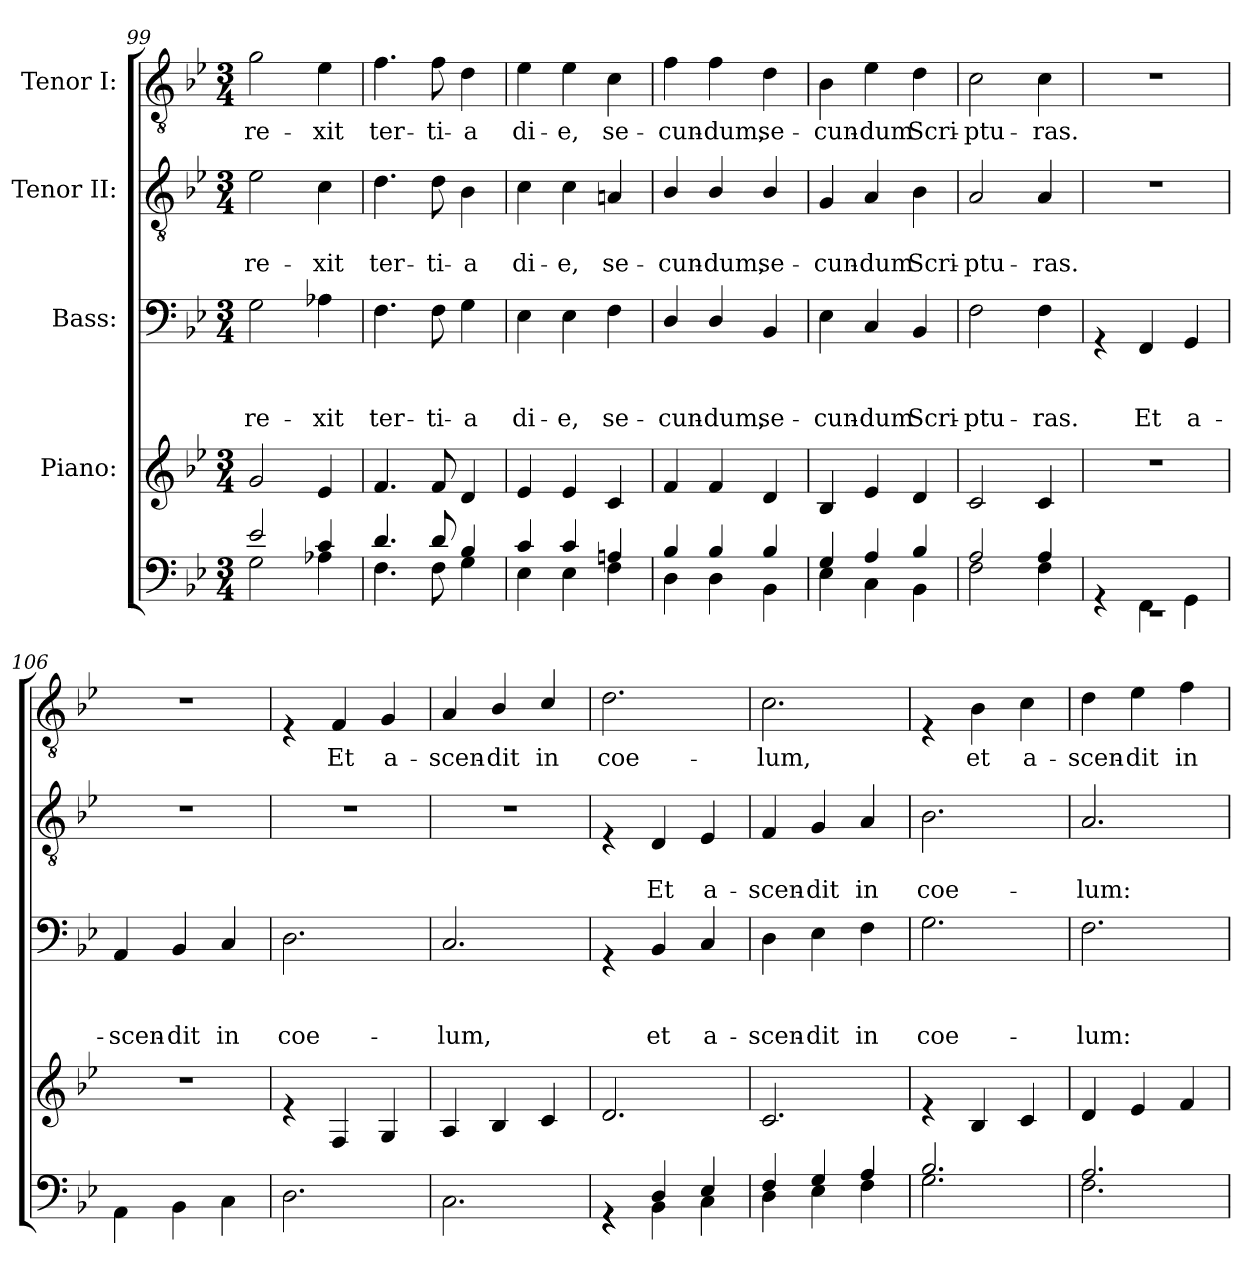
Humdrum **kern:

**kern	**kern	**kern	**text	**text	**text	**kern	**text	**text	**kern	**text
*part5	*part4	*part3	*part3	*part3	*part3	*part2	*part2	*part2	*part1	*part1
*staff5	*staff4	*staff3	*staff3	*staff3	*staff3	*staff2	*staff2	*staff2	*staff1	*staff1
*	*I"Piano:	*I"Bass:	*	*	*	*I"Tenor II:	*	*	*I"Tenor I:	*
*clefF4	*clefG2	*clefF4	*	*	*	*clefGv2	*	*	*clefGv2	*
*k[b-e-]	*k[b-e-]	*k[b-e-]	*	*	*	*k[b-e-]	*	*	*k[b-e-]	*
*B-:	*B-:	*B-:	*	*	*	*B-:	*	*	*B-:	*
*M3/4	*M3/4	*M3/4	*	*	*	*M3/4	*	*	*M3/4	*
=99	=99	=99	=99	=99	=99	=99	=99	=99	=99	=99
*^	*	*	*	*	*	*	*	*	*	*
!	!	!	!	!	!	!LO:LY:b	!	!	!LO:LY:b	!	!LO:LY:b
2e-/	2G\	2g/	2G\	.	.	-re-	2e-\	.	-re-	2g\	-re-
!	!	!	!	!	!	!LO:LY:b	!	!	!LO:LY:b	!	!LO:LY:b
4c/	4A-X\	4e-/	4A-X\	.	.	-xit	4c\	.	-xit	4e-\	-xit
=100	=100	=100	=100	=100	=100	=100	=100	=100	=100	=100	=100
!	!	!	!	!	!	!LO:LY:b	!	!	!LO:LY:b	!	!LO:LY:b
4.d/	4.F\	4.f/	4.F\	.	.	ter-	4.d\	.	ter-	4.f\	ter-
!	!	!	!	!	!	!LO:LY:b	!	!	!LO:LY:b	!	!LO:LY:b
8d/	8F\	8f/	8F\	.	.	-ti-	8d\	.	-ti-	8f\	-ti-
!	!	!	!	!	!	!LO:LY:b	!	!	!LO:LY:b	!	!LO:LY:b
4B-/	4G\	4d/	4G\	.	.	-a	4B-\	.	-a	4d\	-a
!!LO:LB:g=z
=101	=101	=101	=101	=101	=101	=101	=101	=101	=101	=101	=101
!	!	!	!	!	!	!LO:LY:b	!	!	!LO:LY:b	!	!LO:LY:b
4c/	4E-\	4e-/	4E-\	.	.	di-	4c\	.	di-	4e-\	di-
!	!	!	!	!	!	!LO:LY:b	!	!	!LO:LY:b	!	!LO:LY:b
4c/	4E-\	4e-/	4E-\	.	.	-e,	4c\	.	-e,	4e-\	-e,
!	!	!	!	!	!	!LO:LY:b	!	!	!LO:LY:b	!	!LO:LY:b
4Ani/	4F\	4c/	4F\	.	.	se-	4Ani/	.	se-	4c\	se-
=102	=102	=102	=102	=102	=102	=102	=102	=102	=102	=102	=102
!	!	!	!	!	!	!LO:LY:b	!	!	!LO:LY:b	!	!LO:LY:b
4B-/	4D\	4f/	4D/	.	.	-cun-	4B-/	.	-cun-	4f\	-cun-
!	!	!	!	!	!	!LO:LY:b	!	!	!LO:LY:b	!	!LO:LY:b
4B-/	4D\	4f/	4D/	.	.	-dum,	4B-/	.	-dum,	4f\	-dum,
!	!	!	!	!	!	!LO:LY:b	!	!	!LO:LY:b	!	!LO:LY:b
4B-/	4BB-\	4d/	4BB-/	.	.	se-	4B-/	.	se-	4d\	se-
=103	=103	=103	=103	=103	=103	=103	=103	=103	=103	=103	=103
!	!	!	!	!	!	!LO:LY:b	!	!	!LO:LY:b	!	!LO:LY:b
4G/	4E-\	4B-/	4E-\	.	.	-cun-	4G/	.	-cun-	4B-\	-cun-
!	!	!	!	!	!	!LO:LY:b	!	!	!LO:LY:b	!	!LO:LY:b
4A/	4C\	4e-/	4C/	.	.	-dum	4A/	.	-dum	4e-\	-dum
!	!	!	!	!	!	!LO:LY:b	!	!	!LO:LY:b	!	!LO:LY:b
4B-/	4BB-\	4d/	4BB-/	.	.	Scri-	4B-\	.	Scri-	4d\	Scri-
=104	=104	=104	=104	=104	=104	=104	=104	=104	=104	=104	=104
!	!	!	!	!	!	!LO:LY:b	!	!	!LO:LY:b	!	!LO:LY:b
2A/	2F\	2c/	2F\	.	.	-ptu-	2A/	.	-ptu-	2c\	-ptu-
!	!	!	!	!	!	!LO:LY:b	!	!	!LO:LY:b	!	!LO:LY:b
4A/	4F\	4c/	4F\	.	.	-ras.	4A/	.	-ras.	4c\	-ras.
=105	=105	=105	=105	=105	=105	=105	=105	=105	=105	=105	=105
2.rEE	4rGG	2.r	4rGG	.	.	.	2.r	.	.	2.r	.
!	!	!	!	!	!	!LO:LY:b	!	!	!	!	!
.	4FF\	.	4FF/	.	.	Et	.	.	.	.	.
!	!	!	!	!	!	!LO:LY:b	!	!	!	!	!
.	4GG\	.	4GG/	.	.	a-	.	.	.	.	.
=106	=106	=106	=106	=106	=106	=106	=106	=106	=106	=106	=106
!	!	!	!	!	!	!LO:LY:b	!	!	!	!	!
*v	*v	*	*	*	*	*	*	*	*	*	*
4AA\	2.r	4AA/	.	.	-scen-	2.r	.	.	2.r	.
!	!	!	!	!	!LO:LY:b	!	!	!	!	!
4BB-\	.	4BB-/	.	.	-dit	.	.	.	.	.
!	!	!	!	!	!LO:LY:b	!	!	!	!	!
4C\	.	4C/	.	.	in	.	.	.	.	.
!!LO:PB:g=z
=107	=107	=107	=107	=107	=107	=107	=107	=107	=107	=107
!	!	!	!	!	!LO:LY:b	!	!	!	!	!
2.D\	4re	2.D\	.	.	coe-	2.r	.	.	4rE	.
!	!	!	!	!	!	!	!	!	!	!LO:LY:b
.	4F/	.	.	.	.	.	.	.	4F/	Et
!	!	!	!	!	!	!	!	!	!	!LO:LY:b
.	4G/	.	.	.	.	.	.	.	4G/	a-
=108	=108	=108	=108	=108	=108	=108	=108	=108	=108	=108
!	!	!	!	!	!LO:LY:b	!	!	!	!	!LO:LY:b
2.C\	4A/	2.C/	.	.	-lum,	2.r	.	.	4A/	-scen-
!	!	!	!	!	!	!	!	!	!	!LO:LY:b
.	4B-/	.	.	.	.	.	.	.	4B-/	-dit
!	!	!	!	!	!	!	!	!	!	!LO:LY:b
.	4c/	.	.	.	.	.	.	.	4c/	in
=109	=109	=109	=109	=109	=109	=109	=109	=109	=109	=109
*^	*	*	*	*	*	*	*	*	*	*
!	!	!	!	!	!	!	!	!	!	!	!LO:LY:b
4rGG	4rGG	2.d/	4rGG	.	.	.	4rE	.	.	2.d\	coe-
!	!	!	!	!	!	!LO:LY:b	!	!	!LO:LY:b	!	!
4D/	4BB-\	.	4BB-/	.	.	et	4D/	.	Et	.	.
!	!	!	!	!	!	!LO:LY:b	!	!	!LO:LY:b	!	!
4E-/	4C\	.	4C/	.	.	a-	4E-/	.	a-	.	.
=110	=110	=110	=110	=110	=110	=110	=110	=110	=110	=110	=110
!	!	!	!	!	!	!LO:LY:b	!	!	!LO:LY:b	!	!LO:LY:b
4F/	4D\	2.c/	4D\	.	.	-scen-	4F/	.	-scen-	2.c\	-lum,
!	!	!	!	!	!	!LO:LY:b	!	!	!LO:LY:b	!	!
4G/	4E-\	.	4E-\	.	.	-dit	4G/	.	-dit	.	.
!	!	!	!	!	!	!LO:LY:b	!	!	!LO:LY:b	!	!
4A/	4F\	.	4F\	.	.	in	4A/	.	in	.	.
=111	=111	=111	=111	=111	=111	=111	=111	=111	=111	=111	=111
!	!	!	!	!	!	!LO:LY:b	!	!	!LO:LY:b	!	!
2.B-/	2.G\	4re	2.G\	.	.	coe-	2.B-\	.	coe-	4rE	.
!	!	!	!	!	!	!	!	!	!	!	!LO:LY:b
.	.	4B-/	.	.	.	.	.	.	.	4B-\	et
!	!	!	!	!	!	!	!	!	!	!	!LO:LY:b
.	.	4c/	.	.	.	.	.	.	.	4c\	a-
=112	=112	=112	=112	=112	=112	=112	=112	=112	=112	=112	=112
!	!	!	!	!	!	!LO:LY:b	!	!	!LO:LY:b	!	!LO:LY:b
2.A/	2.F\	4d/	2.F\	.	.	-lum:	2.A/	.	-lum:	4d\	-scen-
!	!	!	!	!	!	!	!	!	!	!	!LO:LY:b
.	.	4e-/	.	.	.	.	.	.	.	4e-\	-dit
!	!	!	!	!	!	!	!	!	!	!	!LO:LY:b
.	.	4f/	.	.	.	.	.	.	.	4f\	in
*v	*v	*	*	*	*	*	*	*	*	*	*
=	=	=	=	=	=	=	=	=	=	=
*-	*-	*-	*-	*-	*-	*-	*-	*-	*-	*-
